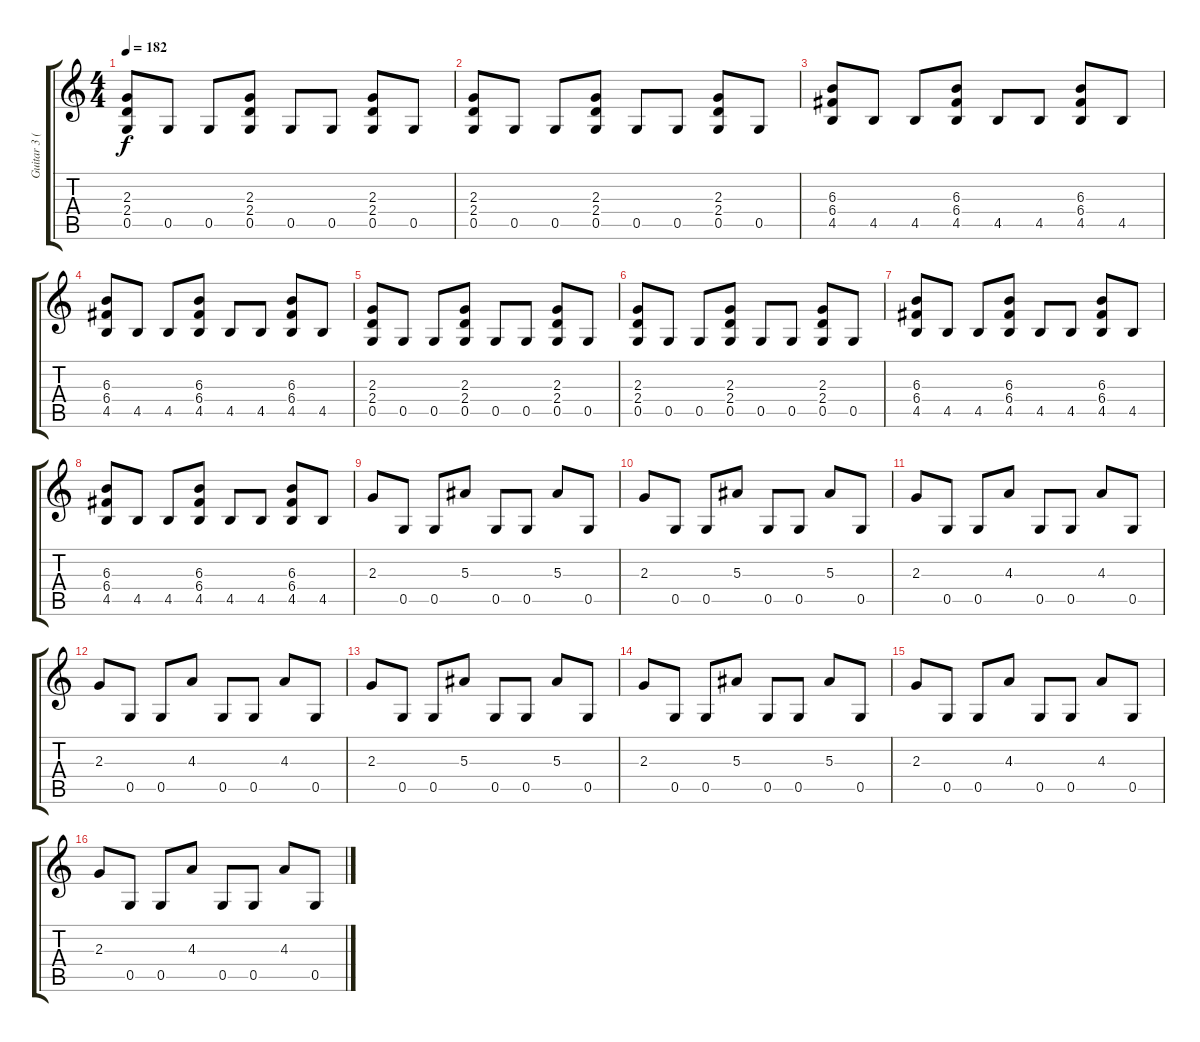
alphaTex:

\track ("Guitar 3 (Rhytm)" "Guitar 3 (") {instrument distortionguitar}
\staff {score tabs}
\tuning (D4 A3 F3 C3 G2 D2) {hide}
\ts (4 4)
\tempo 182
\clef g2
\ks c
(2.3 2.4 0.5).8{dy f} 0.5.8 0.5.8 (2.3 2.4 0.5).8 0.5.8 0.5.8 (2.3 2.4 0.5).8 0.5.8 |
(2.3 2.4 0.5).8 0.5.8 0.5.8 (2.3 2.4 0.5).8 0.5.8 0.5.8 (2.3 2.4 0.5).8 0.5.8 |
(6.3 6.4 4.5).8 4.5.8 4.5.8 (6.3 6.4 4.5).8 4.5.8 4.5.8 (6.3 6.4 4.5).8 4.5.8 |
(6.3 6.4 4.5).8 4.5.8 4.5.8 (6.3 6.4 4.5).8 4.5.8 4.5.8 (6.3 6.4 4.5).8 4.5.8 |
(2.3 2.4 0.5).8 0.5.8 0.5.8 (2.3 2.4 0.5).8 0.5.8 0.5.8 (2.3 2.4 0.5).8 0.5.8 |
(2.3 2.4 0.5).8 0.5.8 0.5.8 (2.3 2.4 0.5).8 0.5.8 0.5.8 (2.3 2.4 0.5).8 0.5.8 |
(6.3 6.4 4.5).8 4.5.8 4.5.8 (6.3 6.4 4.5).8 4.5.8 4.5.8 (6.3 6.4 4.5).8 4.5.8 |
(6.3 6.4 4.5).8 4.5.8 4.5.8 (6.3 6.4 4.5).8 4.5.8 4.5.8 (6.3 6.4 4.5).8 4.5.8 |
2.3.8 0.5.8 0.5.8 5.3.8 0.5.8 0.5.8 5.3.8 0.5.8 |
2.3.8 0.5.8 0.5.8 5.3.8 0.5.8 0.5.8 5.3.8 0.5.8 |
2.3.8 0.5.8 0.5.8 4.3.8 0.5.8 0.5.8 4.3.8 0.5.8 |
2.3.8 0.5.8 0.5.8 4.3.8 0.5.8 0.5.8 4.3.8 0.5.8 |
2.3.8 0.5.8 0.5.8 5.3.8 0.5.8 0.5.8 5.3.8 0.5.8 |
2.3.8 0.5.8 0.5.8 5.3.8 0.5.8 0.5.8 5.3.8 0.5.8 |
2.3.8 0.5.8 0.5.8 4.3.8 0.5.8 0.5.8 4.3.8 0.5.8 |
2.3.8 0.5.8 0.5.8 4.3.8 0.5.8 0.5.8 4.3.8 0.5.8
